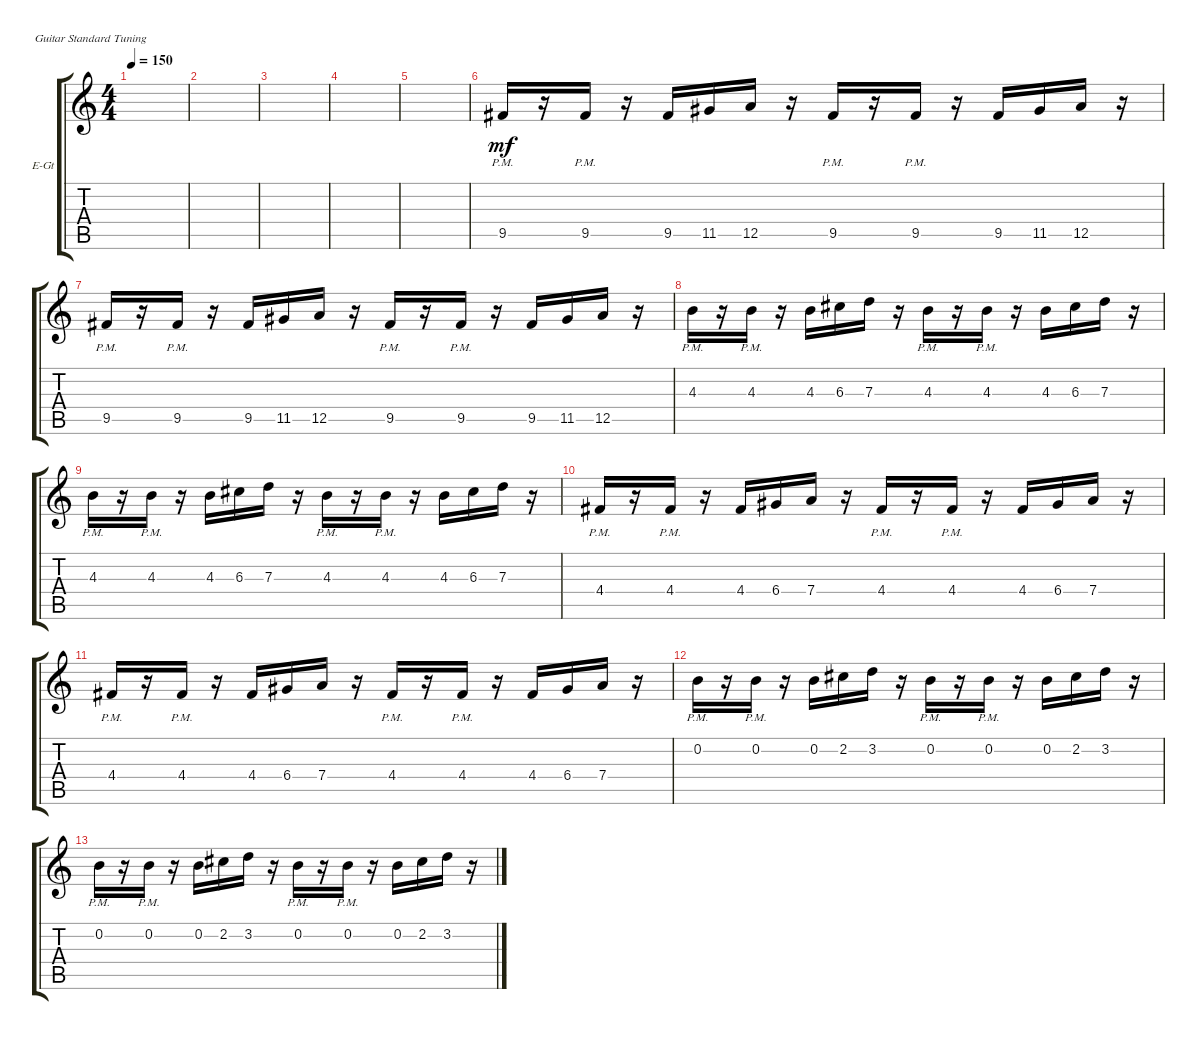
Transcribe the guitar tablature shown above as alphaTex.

\bracketExtendMode groupsimilarinstruments
\firstSystemTrackNameOrientation horizontal
\otherSystemsTrackNameOrientation horizontal
\track ("Electric Guitar Solo Effect" "E-Gt") {solo instrument overdrivenguitar}
\staff {score tabs}
\tuning (E4 B3 G3 D3 A2 E2)
\ts (4 4)
\tempo 150
\clef g2
\scale
0.333333
\ks c
|
\scale
0.333333 |
\scale
0.333333 |
\scale
0.333333 |
\scale
0.333333 |
\scale
0.333333 9.5{pm}.16{dy mf} r.16 9.5{pm}.16 r.16 9.5.16 11.5.16 12.5.16 r.16 9.5{pm}.16 r.16 9.5{pm}.16 r.16 9.5.16 11.5.16 12.5.16 r.16 |
\scale
0.333333 9.5{pm}.16 r.16 9.5{pm}.16 r.16 9.5.16 11.5.16 12.5.16 r.16 9.5{pm}.16 r.16 9.5{pm}.16 r.16 9.5.16 11.5.16 12.5.16 r.16 |
\scale
0.333333 4.3{pm}.16 r.16 4.3{pm}.16 r.16 4.3.16 6.3.16 7.3.16 r.16 4.3{pm}.16 r.16 4.3{pm}.16 r.16 4.3.16 6.3.16 7.3.16 r.16 |
\scale
0.333333 4.3{pm}.16 r.16 4.3{pm}.16 r.16 4.3.16 6.3.16 7.3.16 r.16 4.3{pm}.16 r.16 4.3{pm}.16 r.16 4.3.16 6.3.16 7.3.16 r.16 |
\scale
0.333333 4.4{pm}.16 r.16 4.4{pm}.16 r.16 4.4.16 6.4.16 7.4.16 r.16 4.4{pm}.16 r.16 4.4{pm}.16 r.16 4.4.16 6.4.16 7.4.16 r.16 |
\scale
0.333333 4.4{pm}.16 r.16 4.4{pm}.16 r.16 4.4.16 6.4.16 7.4.16 r.16 4.4{pm}.16 r.16 4.4{pm}.16 r.16 4.4.16 6.4.16 7.4.16 r.16 |
\scale
0.333333 0.2{pm}.16 r.16 0.2{pm}.16 r.16 0.2.16 2.2.16 3.2.16 r.16 0.2{pm}.16 r.16 0.2{pm}.16 r.16 0.2.16 2.2.16 3.2.16 r.16 |
\scale
0.333333 0.2{pm}.16 r.16 0.2{pm}.16 r.16 0.2.16 2.2.16 3.2.16 r.16 0.2{pm}.16 r.16 0.2{pm}.16 r.16 0.2.16 2.2.16 3.2.16 r.16 |
\scale
0.333333 |
\scale
0.333333 |
\scale
0.333333
